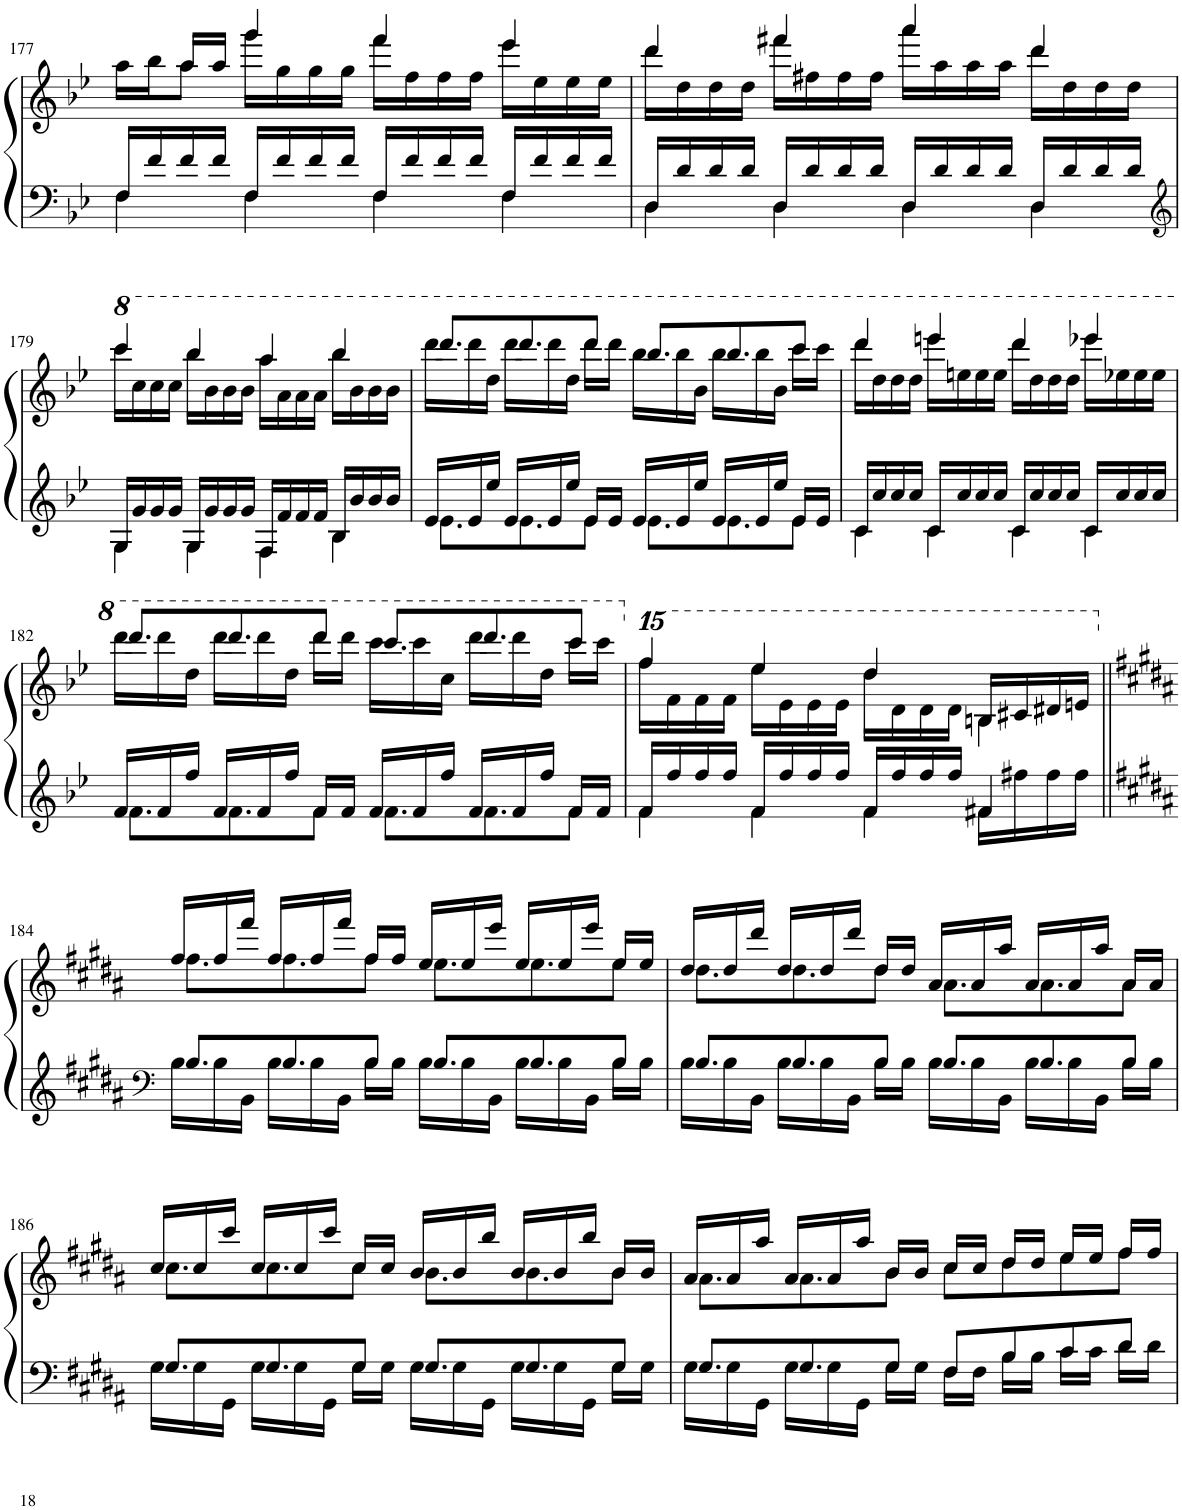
**kern	**kern
*part1	*part1
*staff2	*staff1
*I"Piano	*
*I'Pno.	*
!!LO:PB:g=z
*clefF4	*clefG2
*k[b-e-]	*k[b-e-]
*M4/4	*M4/4
=177	=177
*^	*^
4F\	16F/LL	16aa\LL	8ryy
.	16f/	16bb-\J	.
.	16f/	8aa\J	16aa/LL
.	16f/JJ	.	16aa/JJ
4F\	16F/LL	16ggg\LL	4ggg/
.	16f/	16gg\	.
.	16f/	16gg\	.
.	16f/JJ	16gg\JJ	.
4F\	16F/LL	16fff\LL	4fff/
.	16f/	16ff\	.
.	16f/	16ff\	.
.	16f/JJ	16ff\JJ	.
4F\	16F/LL	16eee-\LL	4eee-/
.	16f/	16ee-\	.
.	16f/	16ee-\	.
.	16f/JJ	16ee-\JJ	.
=178	=178	=178	=178
4D\	16D/LL	16ddd\LL	4ddd/
.	16d/	16dd\	.
.	16d/	16dd\	.
.	16d/JJ	16dd\JJ	.
4D\	16D/LL	16fff#X\LL	4fff#/
.	16d/	16ff#X\	.
.	16d/	16ff#\	.
.	16d/JJ	16ff#\JJ	.
4D\	16D/LL	16aaa\LL	4aaa/
.	16d/	16aa\	.
.	16d/	16aa\	.
.	16d/JJ	16aa\JJ	.
4D\	16D/LL	16ddd\LL	4ddd/
.	16d/	16dd\	.
.	16d/	16dd\	.
.	16d/JJ	16dd\JJ	.
!!LO:LB:g=z	!!
=179	=179	=179	=179
*clefG2	*	*	*
*	*	*8va	*
4G\	16G/LL	16cccc\LL	4cccc/
.	16g/	16ccc\	.
.	16g/	16ccc\	.
.	16g/JJ	16ccc\JJ	.
4G\	16G/LL	16bbb-\LL	4bbb-/
.	16g/	16bb-\	.
.	16g/	16bb-\	.
.	16g/JJ	16bb-\JJ	.
4F\	16F/LL	16aaa\LL	4aaa/
.	16f/	16aa\	.
.	16f/	16aa\	.
.	16f/JJ	16aa\JJ	.
4B-\	16B-/LL	16bbb-\LL	4bbb-/
.	16b-/	16bb-\	.
.	16b-/	16bb-\	.
.	16b-/JJ	16bb-\JJ	.
=180	=180	=180	=180
8.e-\L	16e-/LL	16dddd\LL	8.dddd/L
.	16e-/	16dddd\	.
.	16ee-/JJ	16ddd\JJ	.
8.e-\	16e-/LL	16dddd\LL	8.dddd/
.	16e-/	16dddd\	.
.	16ee-/JJ	16ddd\JJ	.
8e-\J	16e-/LL	16dddd\LL	8dddd/J
.	16e-/JJ	16dddd\JJ	.
8.e-\L	16e-/LL	16bbb-\LL	8.bbb-/L
.	16e-/	16bbb-\	.
.	16ee-/JJ	16bb-\JJ	.
8.e-\	16e-/LL	16bbb-\LL	8.bbb-/
.	16e-/	16bbb-\	.
.	16ee-/JJ	16bb-\JJ	.
8e-\J	16e-/LL	16cccc\LL	8cccc/J
.	16e-/JJ	16cccc\JJ	.
=181	=181	=181	=181
4c\	16c/LL	16dddd\LL	4dddd/
.	16cc/	16ddd\	.
.	16cc/	16ddd\	.
.	16cc/JJ	16ddd\JJ	.
4c\	16c/LL	16eeeen\LL	4eeee/
.	16cc/	16eeen\	.
.	16cc/	16eee\	.
.	16cc/JJ	16eee\JJ	.
4c\	16c/LL	16dddd\LL	4dddd/
.	16cc/	16ddd\	.
.	16cc/	16ddd\	.
.	16cc/JJ	16ddd\JJ	.
4c\	16c/LL	16eeee-X\LL	4eeee-/
.	16cc/	16eee-X\	.
.	16cc/	16eee-\	.
.	16cc/JJ	16eee-\JJ	.
!!LO:LB:g=z	!!
=182	=182	=182	=182
8.f\L	16f/LL	16dddd\LL	8.dddd/L
.	16f/	16dddd\	.
.	16ff/JJ	16ddd\JJ	.
8.f\	16f/LL	16dddd\LL	8.dddd/
.	16f/	16dddd\	.
.	16ff/JJ	16ddd\JJ	.
8f\J	16f/LL	16dddd\LL	8dddd/J
.	16f/JJ	16dddd\JJ	.
8.f\L	16f/LL	16cccc\LL	8.cccc/L
.	16f/	16cccc\	.
.	16ff/JJ	16ccc\JJ	.
8.f\	16f/LL	16dddd\LL	8.dddd/
.	16f/	16dddd\	.
.	16ff/JJ	16ddd\JJ	.
8f\J	16f/LL	16cccc\LL	8cccc/J
.	16f/JJ	16cccc\JJ	.
=183	=183	=183	=183
*	*	*X8va	*
*	*	*15ma	*
4f\	16f/LL	16ffff\LL	4ffff/
.	16ff/	16fff\	.
.	16ff/	16fff\	.
.	16ff/JJ	16fff\JJ	.
4f\	16f/LL	16eeee-\LL	4eeee-/
.	16ff/	16eee-\	.
.	16ff/	16eee-\	.
.	16ff/JJ	16eee-\JJ	.
4f\	16f/LL	16dddd\LL	4dddd/
.	16ff/	16ddd\	.
.	16ff/	16ddd\	.
.	16ff/JJ	16ddd\JJ	.
4f#X/	16f#\LL	16bbn/LL	4bb\
.	16ff#X\	16ccc#X/	.
.	16ff#\	16ddd#X/	.
.	16ff#\JJ	16eeen/JJ	.
!!LO:LB:g=z	!!
=184||	=184||	=184||	=184||
*clefF4	*	*	*
*k[f#c#g#d#a#]	*	*k[f#c#g#d#a#]	*
*	*	*X15ma	*
8.B/L	16B\LL	16ff#/LL	8.ff#\L
.	16B\	16ff#/	.
.	16BB\JJ	16fff#/JJ	.
8.B/	16B\LL	16ff#/LL	8.ff#\
.	16B\	16ff#/	.
.	16BB\JJ	16fff#/JJ	.
8B/J	16B\LL	16ff#/LL	8ff#\J
.	16B\JJ	16ff#/JJ	.
8.B/L	16B\LL	16ee/LL	8.ee\L
.	16B\	16ee/	.
.	16BB\JJ	16eee/JJ	.
8.B/	16B\LL	16ee/LL	8.ee\
.	16B\	16ee/	.
.	16BB\JJ	16eee/JJ	.
8B/J	16B\LL	16ee/LL	8ee\J
.	16B\JJ	16ee/JJ	.
=185	=185	=185	=185
8.B/L	16B\LL	16dd#/LL	8.dd#\L
.	16B\	16dd#/	.
.	16BB\JJ	16ddd#/JJ	.
8.B/	16B\LL	16dd#/LL	8.dd#\
.	16B\	16dd#/	.
.	16BB\JJ	16ddd#/JJ	.
8B/J	16B\LL	16dd#/LL	8dd#\J
.	16B\JJ	16dd#/JJ	.
8.B/L	16B\LL	16a#/LL	8.a#\L
.	16B\	16a#/	.
.	16BB\JJ	16aa#/JJ	.
8.B/	16B\LL	16a#/LL	8.a#\
.	16B\	16a#/	.
.	16BB\JJ	16aa#/JJ	.
8B/J	16B\LL	16a#/LL	8a#\J
.	16B\JJ	16a#/JJ	.
!!LO:LB:g=z	!!
=186	=186	=186	=186
8.G#/L	16G#\LL	16cc#/LL	8.cc#\L
.	16G#\	16cc#/	.
.	16GG#\JJ	16ccc#/JJ	.
8.G#/	16G#\LL	16cc#/LL	8.cc#\
.	16G#\	16cc#/	.
.	16GG#\JJ	16ccc#/JJ	.
8G#/J	16G#\LL	16cc#/LL	8cc#\J
.	16G#\JJ	16cc#/JJ	.
8.G#/L	16G#\LL	16b/LL	8.b\L
.	16G#\	16b/	.
.	16GG#\JJ	16bb/JJ	.
8.G#/	16G#\LL	16b/LL	8.b\
.	16G#\	16b/	.
.	16GG#\JJ	16bb/JJ	.
8G#/J	16G#\LL	16b/LL	8b\J
.	16G#\JJ	16b/JJ	.
=187	=187	=187	=187
8.G#/L	16G#\LL	16a#/LL	8.a#\L
.	16G#\	16a#/	.
.	16GG#\JJ	16aa#/JJ	.
8.G#/	16G#\LL	16a#/LL	8.a#\
.	16G#\	16a#/	.
.	16GG#\JJ	16aa#/JJ	.
8G#/J	16G#\LL	16b/LL	8b\J
.	16G#\JJ	16b/JJ	.
8F#/L	16F#\LL	16cc#/LL	8cc#\L
.	16F#\JJ	16cc#/JJ	.
8B/	16B\LL	16dd#/LL	8dd#\
.	16B\JJ	16dd#/JJ	.
8c#/	16c#\LL	16ee/LL	8ee\
.	16c#\JJ	16ee/JJ	.
8d#/J	16d#\LL	16ff#/LL	8ff#\J
.	16d#\JJ	16ff#/JJ	.
*v	*v	*	*
*	*v	*v
=	=
*-	*-
